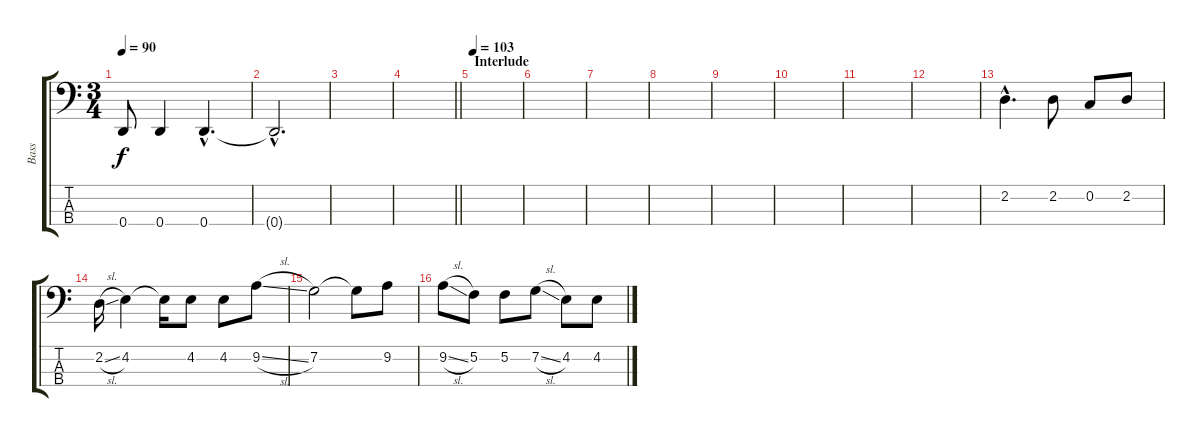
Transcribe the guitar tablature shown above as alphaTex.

\track ("Bass" "Bass") {instrument electricbasspick}
\staff {score tabs}
\tuning (F2 C2 G1 D1) {hide}
\ts (3 4)
\tempo 90
\clef f4
\ks c
0.4.8{dy f} 0.4.4 0.4{hac}.4{d} |
0.4{hac t}.2{d} |
|
\barLineRight lightlight
|
\section ("" "Interlude")
\tempo 103
|
|
|
|
|
|
|
|
2.2{hac}.4{d volume 16 instrument electricbassfinger} 2.2.8 0.2.8 2.2.8 |
2.2{sl}.16 4.2.4 4.2{t}.16 4.2.8 4.2.8 9.2{sl}.8 |
7.2.2 7.2{t}.8 9.2.8 |
9.2{sl}.8 5.2.8 5.2.8 7.2{sl}.8 4.2.8 4.2.8
